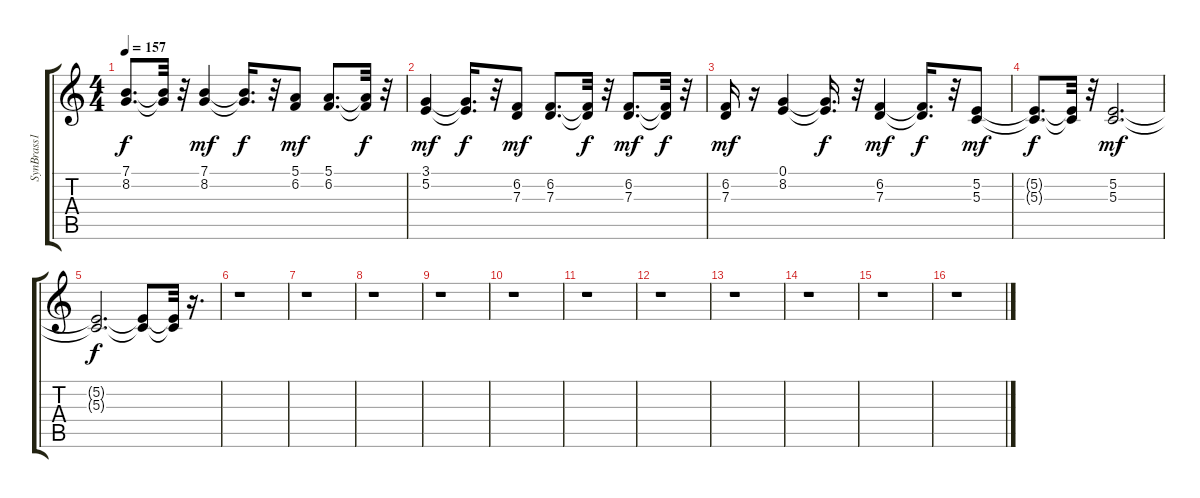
\track ("SynBrass1           " "SynBrass1 ") {instrument synthbrass1}
\staff {score tabs}
\tuning (E4 B3 G3 D3 A2 E2) {hide}
\ts (4 4)
\tempo 157
\clef g2
\ks c
(7.1{t} 8.2{t}).8{d dy f} (7.1{t} 8.2{t}).32 r.32 (7.1 8.2).4{dy mf} (7.1{t} 8.2{t}).16{d dy f} r.32 (5.1 6.2).8{dy mf} (5.1 6.2).8{d} (5.1{t} 6.2{t}).32{dy f} r.32 |
(3.1 5.2).4{dy mf} (3.1{t} 5.2{t}).16{d dy f} r.32 (6.2 7.3).8{dy mf} (6.2 7.3).8{d} (6.2{t} 7.3{t}).32{dy f} r.32 (6.2 7.3).8{d dy mf} (6.2{t} 7.3{t}).32{dy f} r.32 |
(6.2 7.3).16{dy mf} r.16 (0.1 8.2).4 (0.1{t} 8.2{t}).16{d dy f} r.32 (6.2 7.3).4{dy mf} (6.2{t} 7.3{t}).16{d dy f} r.32 (5.2 5.3).8{dy mf} |
(5.2{t} 5.3{t}).8{d dy f} (5.2{t} 5.3{t}).32 r.32 (5.2 5.3).2{d dy mf} |
(5.2{t} 5.3{t}).2{d dy f} (5.2{t} 5.3{t}).8 (5.2{t} 5.3{t}).32 r.16{d} |
r.1 |
r.1 |
r.1 |
r.1 |
r.1 |
r.1 |
r.1 |
r.1 |
r.1 |
r.1 |
r.1
